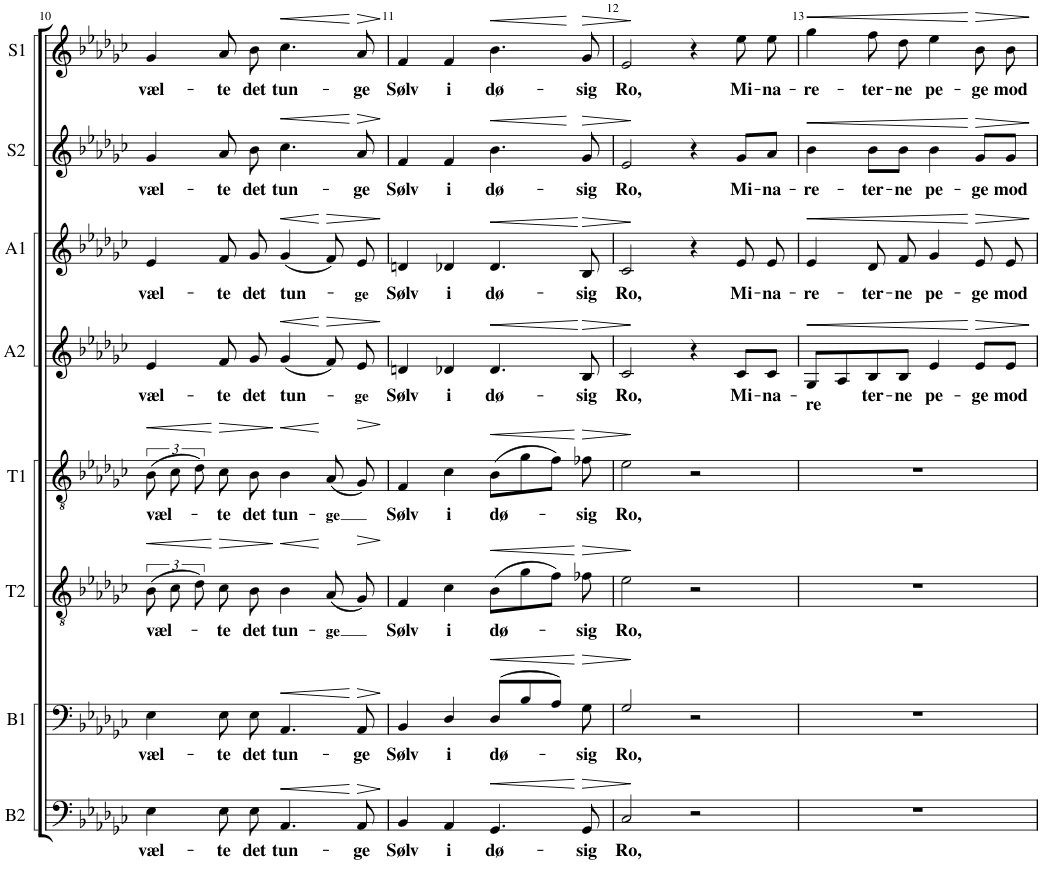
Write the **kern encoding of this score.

**kern	**text	**dynam	**kern	**text	**dynam	**kern	**text	**dynam	**kern	**text	**dynam	**kern	**text	**dynam	**kern	**text	**dynam	**kern	**text	**dynam	**kern	**text	**dynam
*part8	*part8	*part8	*part7	*part7	*part7	*part6	*part6	*part6	*part5	*part5	*part5	*part4	*part4	*part4	*part3	*part3	*part3	*part2	*part2	*part2	*part1	*part1	*part1
*staff8	*staff8	*staff8	*staff7	*staff7	*staff7	*staff6	*staff6	*staff6	*staff5	*staff5	*staff5	*staff4	*staff4	*staff4	*staff3	*staff3	*staff3	*staff2	*staff2	*staff2	*staff1	*staff1	*staff1
*I"Basse2	*	*	*I"Basse1	*	*	*I"Tenor1	*	*	*I"Tenor1	*	*	*I"Alto2	*	*	*I"Alto1	*	*	*I"Soprano2	*	*	*I"Soprano1	*	*
*I'B2	*	*	*I'B1	*	*	*I'T2	*	*	*I'T1	*	*	*I'A2	*	*	*I'A1	*	*	*I'S2	*	*	*I'S1	*	*
!!LO:PB:g=z
*clefF4	*	*	*clefF4	*	*	*clefGv2	*	*	*clefGv2	*	*	*clefG2	*	*	*clefG2	*	*	*clefG2	*	*	*clefG2	*	*
*k[b-e-a-d-g-c-]	*	*	*k[b-e-a-d-g-c-]	*	*	*k[b-e-a-d-g-c-]	*	*	*k[b-e-a-d-g-c-]	*	*	*k[b-e-a-d-g-c-]	*	*	*k[b-e-a-d-g-c-]	*	*	*k[b-e-a-d-g-c-]	*	*	*k[b-e-a-d-g-c-]	*	*
*M4/4	*	*	*M4/4	*	*	*M4/4	*	*	*M4/4	*	*	*M4/4	*	*	*M4/4	*	*	*M4/4	*	*	*M4/4	*	*
*met(c)	*	*	*met(c)	*	*	*met(c)	*	*	*met(c)	*	*	*met(c)	*	*	*met(c)	*	*	*met(c)	*	*	*met(c)	*	*
=10	=10	=10	=10	=10	=10	=10	=10	=10	=10	=10	=10	=10	=10	=10	=10	=10	=10	=10	=10	=10	=10	=10	=10
!	!LO:LY:b	!	!	!LO:LY:b	!	!	!LO:LY:b	!LO:HP:b	!	!LO:LY:b	!LO:HP:b	!	!LO:LY:b	!	!	!LO:LY:b	!	!	!LO:LY:b	!	!	!LO:LY:b	!
4E-\	væl-	.	4E-\	væl-	.	(>12B-\	væl-	<	(>12B-\	væl-	<	4e-/	væl-	.	4e-/	væl-	.	4g-/	væl-	.	4g-/	væl-	.
.	.	.	.	.	.	12c-\	.	.	12c-\	.	.	.	.	.	.	.	.	.	.	.	.	.	.
.	.	.	.	.	.	12d-\)	.	.	12d-\)	.	.	.	.	.	.	.	.	.	.	.	.	.	.
!	!LO:LY:b	!	!	!LO:LY:b	!	!	!LO:LY:b	!LO:HP:n=1:b	!	!LO:LY:b	!LO:HP:n=1:b	!	!LO:LY:b	!	!	!LO:LY:b	!	!	!LO:LY:b	!	!	!LO:LY:b	!
8E-\L	-te	.	8E-\	-te	.	8c-\	-te	[ >	8c-\	-te	[ >	8f/	-te	.	8f/L	-te	.	8a-/	-te	.	8a-/L	-te	.
!	!LO:LY:b	!	!	!LO:LY:b	!	!	!LO:LY:b	!	!	!LO:LY:b	!	!	!LO:LY:b	!	!	!LO:LY:b	!	!	!LO:LY:b	!	!	!LO:LY:b	!
8E-\J	det	.	8E-\	det	.	8B-\	det	.	8B-\	det	.	8g-/	det	.	8g-/J	det	.	8b-\	det	.	8b-/J	det	.
!	!LO:LY:b	!LO:HP:b	!	!LO:LY:b	!LO:HP:b	!	!LO:LY:b	!LO:HP:n=1:b	!	!LO:LY:b	!LO:HP:n=1:b	!	!LO:LY:b	!LO:HP:b	!	!LO:LY:b	!LO:HP:b	!	!LO:LY:b	!LO:HP:b	!	!LO:LY:b	!LO:HP:b
4.AA-/	tun-	<	4.AA-/	tun-	<	4B-\	tun-	] <	4B-\	tun-	] <	(4g-/	tun-	<	(4g-/	tun-	<	4.cc-\	tun-	<	4.cc-\	tun-	<
!	!	!	!	!	!	!	!LO:LY:b	!	!	!LO:LY:b	!	!	!	!LO:HP:n=1:b	!	!	!LO:HP:n=1:b	!	!	!	!	!	!
.	.	.	.	.	.	(8A-/	-ge	[	(8A-/	-ge	[	8f/)	.	[ >	8f/L)	.	[ >	.	.	.	.	.	.
!	!LO:LY:b	!LO:HP:n=1:b	!	!LO:LY:b	!LO:HP:n=1:b	!	!	!LO:HP:b	!	!	!LO:HP:b	!	!LO:LY:b	!	!	!LO:LY:b	!	!	!LO:LY:b	!LO:HP:n=1:b	!	!LO:LY:b	!LO:HP:n=1:b
8AA-/	-ge	[ >	8AA-/	-ge	[ >	8G-/)	.	>	8G-/)	.	>	8e-/	-ge	.	8e-/J	-ge	.	8a-/	-ge	[ >	8a-/	-ge	[ >
.	.	]	.	.	]	.	.	]	.	.	]	.	.	]	.	.	]	.	.	]	.	.	]
=11	=11	=11	=11	=11	=11	=11	=11	=11	=11	=11	=11	=11	=11	=11	=11	=11	=11	=11	=11	=11	=11	=11	=11
!	!LO:LY:b	!	!	!LO:LY:b	!	!	!LO:LY:b	!	!	!LO:LY:b	!	!	!LO:LY:b	!	!	!LO:LY:b	!	!	!LO:LY:b	!	!	!LO:LY:b	!
4BB-/	Sølv	.	4BB-/	Sølv	.	4F/	Sølv	.	4F/	Sølv	.	4dn/	Sølv	.	4dn/	Sølv	.	4f/	Sølv	.	4f/	Sølv	.
!	!LO:LY:b	!	!	!LO:LY:b	!	!	!LO:LY:b	!	!	!LO:LY:b	!	!	!LO:LY:b	!	!	!LO:LY:b	!	!	!LO:LY:b	!	!	!LO:LY:b	!
4AA-/	i	.	4D-/	i	.	4c-\	i	.	4c-\	i	.	4d-X/	i	.	4d-X/	i	.	4f/	i	.	4f/	i	.
!	!LO:LY:b	!LO:HP:b	!	!LO:LY:b	!LO:HP:b	!	!LO:LY:b	!LO:HP:b	!	!LO:LY:b	!LO:HP:b	!	!LO:LY:b	!LO:HP:b	!	!LO:LY:b	!LO:HP:b	!	!LO:LY:b	!LO:HP:b	!	!LO:LY:b	!LO:HP:b
4.GG-/	dø-	<	(>8D-/L	dø-	<	(>8B-\L	dø-	<	(>8B-\L	dø-	<	4.d-/	dø-	<	4.d-/	dø-	<	4.b-\	dø-	<	4.b-\	dø-	<
.	.	.	8B-/	.	.	8g-\	.	.	8g-\	.	.	.	.	.	.	.	.	.	.	.	.	.	.
.	.	.	8A-/J)	.	.	8f\J)	.	.	8f\J)	.	.	.	.	.	.	.	.	.	.	.	.	.	.
!	!LO:LY:b	!LO:HP:n=1:b	!	!LO:LY:b	!LO:HP:n=1:b	!	!LO:LY:b	!LO:HP:n=1:b	!	!LO:LY:b	!LO:HP:n=1:b	!	!LO:LY:b	!LO:HP:n=1:b	!	!LO:LY:b	!LO:HP:n=1:b	!	!LO:LY:b	!LO:HP:n=1:b	!	!LO:LY:b	!LO:HP:n=1:b
8GG-/	-sig	[ >	8G-\	-sig	[ >	8f-X\	-sig	[ >	8f-X\	-sig	[ >	8B-/	-sig	[ >	8B-/	-sig	[ >	8g-/	-sig	[ >	8g-/	-sig	[ >
=12	=12	=12	=12	=12	=12	=12	=12	=12	=12	=12	=12	=12	=12	=12	=12	=12	=12	=12	=12	=12	=12	=12	=12
!	!LO:LY:b	!	!	!LO:LY:b	!	!	!LO:LY:b	!	!	!LO:LY:b	!	!	!LO:LY:b	!	!	!LO:LY:b	!	!	!LO:LY:b	!	!	!LO:LY:b	!
2C-/	Ro,	.	2G-/	Ro,	.	2e-\	Ro,	.	2e-\	Ro,	.	2c-/	Ro,	.	2c-/	Ro,	.	2e-/	Ro,	.	2e-/	Ro,	.
2r	.	]	2r	.	]	2r	.	]	2r	.	]	4r	.	]	4r	.	]	4r	.	]	4r	.	]
!	!	!	!	!	!	!	!	!	!	!	!	!	!LO:LY:b	!	!	!LO:LY:b	!	!	!LO:LY:b	!	!	!LO:LY:b	!
.	.	.	.	.	.	.	.	.	.	.	.	8c-/L	Mi-	.	8e-/L	Mi-	.	8g-/L	Mi-	.	8ee-\L	Mi-	.
!	!	!	!	!	!	!	!	!	!	!	!	!	!LO:LY:b	!	!	!LO:LY:b	!	!	!LO:LY:b	!	!	!LO:LY:b	!
.	.	.	.	.	.	.	.	.	.	.	.	8c-/J	-na-	.	8e-/J	-na-	.	8a-/J	-na-	.	8ee-\J	-na-	.
=13	=13	=13	=13	=13	=13	=13	=13	=13	=13	=13	=13	=13	=13	=13	=13	=13	=13	=13	=13	=13	=13	=13	=13
!	!	!	!	!	!	!	!	!	!	!	!	!	!LO:LY:b	!LO:HP:b	!	!LO:LY:b	!LO:HP:b	!	!LO:LY:b	!LO:HP:b	!	!LO:LY:b	!LO:HP:b
1r	.	.	1r	.	.	1r	.	.	1r	.	.	8G-/L	-re	<	4e-/	-re-	<	4b-\	-re-	<	4gg-\	-re-	<
.	.	.	.	.	.	.	.	.	.	.	.	8A-/	.	.	.	.	.	.	.	.	.	.	.
!	!	!	!	!	!	!	!	!	!	!	!	!	!LO:LY:b	!	!	!LO:LY:b	!	!	!LO:LY:b	!	!	!LO:LY:b	!
.	.	.	.	.	.	.	.	.	.	.	.	8B-/	-ter-	.	8d-/L	-ter-	.	8b-\L	-ter-	.	8ff\L	-ter-	.
!	!	!	!	!	!	!	!	!	!	!	!	!	!LO:LY:b	!	!	!LO:LY:b	!	!	!LO:LY:b	!	!	!LO:LY:b	!
.	.	.	.	.	.	.	.	.	.	.	.	8B-/J	-ne	.	8f/J	-ne	.	8b-\J	-ne	.	8dd-\J	-ne	.
!	!	!	!	!	!	!	!	!	!	!	!	!	!LO:LY:b	!	!	!LO:LY:b	!	!	!LO:LY:b	!	!	!LO:LY:b	!
.	.	.	.	.	.	.	.	.	.	.	.	4e-/	pe-	.	4g-/	pe-	.	4b-\	pe-	.	4ee-\	pe-	.
!	!	!	!	!	!	!	!	!	!	!	!	!	!LO:LY:b	!LO:HP:n=1:b	!	!LO:LY:b	!LO:HP:n=1:b	!	!LO:LY:b	!LO:HP:n=1:b	!	!LO:LY:b	!LO:HP:n=1:b
.	.	.	.	.	.	.	.	.	.	.	.	8e-/L	-ge	[ >	8e-/L	-ge	[ >	8g-/L	-ge	[ >	8b-\L	-ge	[ >
!	!	!	!	!	!	!	!	!	!	!	!	!	!LO:LY:b	!	!	!LO:LY:b	!	!	!LO:LY:b	!	!	!LO:LY:b	!
.	.	.	.	.	.	.	.	.	.	.	.	8e-/J	mod	.	8e-/J	mod	.	8g-/J	mod	.	8b-\J	mod	.
.	.	.	.	.	.	.	.	.	.	.	.	.	.	]	.	.	]	.	.	]	.	.	]
=	=	=	=	=	=	=	=	=	=	=	=	=	=	=	=	=	=	=	=	=	=	=	=
*-	*-	*-	*-	*-	*-	*-	*-	*-	*-	*-	*-	*-	*-	*-	*-	*-	*-	*-	*-	*-	*-	*-	*-
